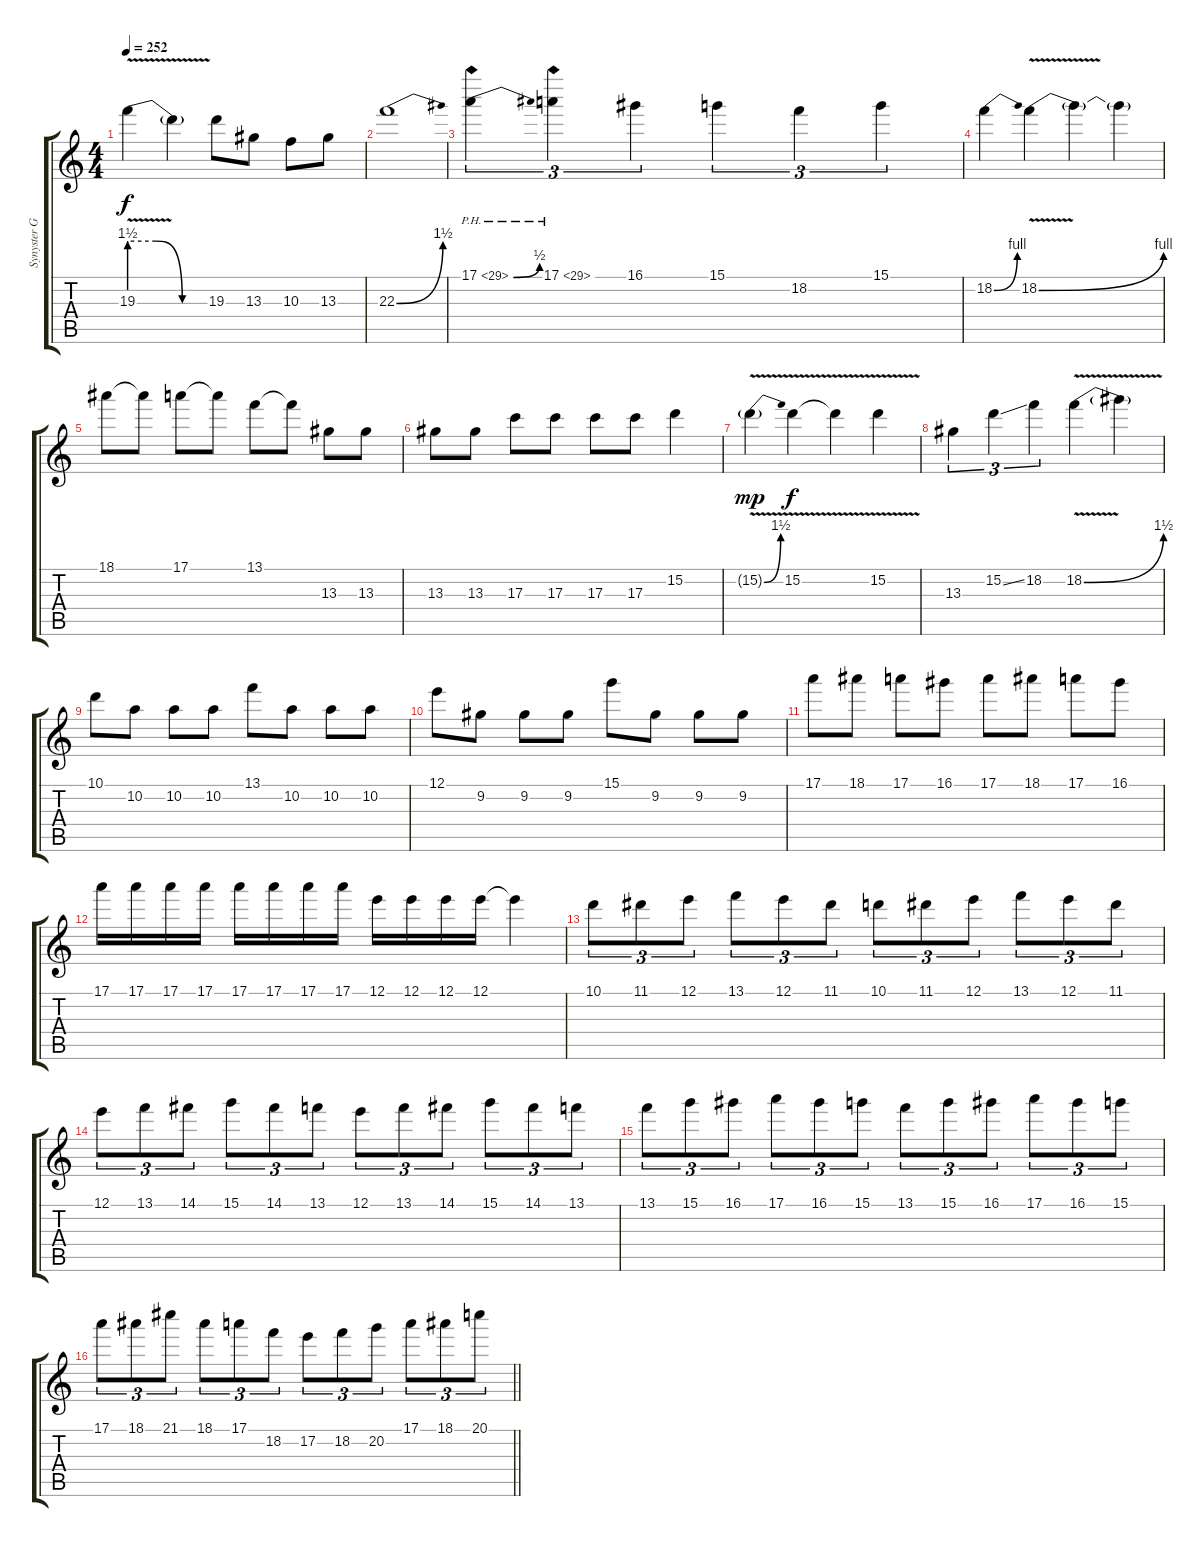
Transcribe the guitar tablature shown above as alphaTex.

\track ("Synyster Gates" "Synyster G") {instrument distortionguitar}
\staff {score tabs}
\tuning (E4 B3 G3 D3 A2 D2) {hide}
\ts (4 4)
\tempo 252
\clef g2
\ks c
19.3{be (custom 0 6 20 6 40 0 60 0) v}.4{dy f} 19.3{t}.4 19.3.8 13.3.8 10.3.8 13.3.8 |
22.3{be (bend 0 0 60 6)}.1 |
17.1{be (bend 0 0 60 2) ph 12}.4{tu (3 2)} 17.1{ph 12}.4{tu (3 2)} 16.1.4{tu (3 2)} 15.1.4{tu (3 2)} 18.2.4{tu (3 2)} 15.1.4{tu (3 2)} |
18.2{be (bend 0 0 60 4)}.4 18.2{be (bend 0 0 60 4) v}.4 18.2{t}.4 18.2{t}.4 |
18.1.8 18.1{t}.8 17.1.8 17.1{t}.8 13.1.8 13.1{t}.8 13.3.8 13.3.8 |
13.3.8 13.3.8 17.3.8 17.3.8 17.3.8 17.3.8 15.2.4 |
15.2{be (bend 0 0 60 6) v g}.4{dy mp} 15.2{v}.4{dy f} 15.2{t}.4 15.2{v}.4 |
13.3.4{tu (3 2)} 15.2{ss}.4{tu (3 2)} 18.2.4{tu (3 2)} 18.2{be (bend 0 0 60 6) v}.4 18.2{t}.4 |
10.1.8 10.2.8 10.2.8 10.2.8 13.1.8 10.2.8 10.2.8 10.2.8 |
12.1.8 9.2.8 9.2.8 9.2.8 15.1.8 9.2.8 9.2.8 9.2.8 |
17.1.8 18.1.8 17.1.8 16.1.8 17.1.8 18.1.8 17.1.8 16.1.8 |
17.1.16 17.1.16 17.1.16 17.1.16 17.1.16 17.1.16 17.1.16 17.1.16 12.1.16 12.1.16 12.1.16 12.1.16 12.1{t}.4 |
10.1.8{tu (3 2)} 11.1.8{tu (3 2)} 12.1.8{tu (3 2)} 13.1.8{tu (3 2)} 12.1.8{tu (3 2)} 11.1.8{tu (3 2)} 10.1.8{tu (3 2)} 11.1.8{tu (3 2)} 12.1.8{tu (3 2)} 13.1.8{tu (3 2)} 12.1.8{tu (3 2)} 11.1.8{tu (3 2)} |
12.1.8{tu (3 2)} 13.1.8{tu (3 2)} 14.1.8{tu (3 2)} 15.1.8{tu (3 2)} 14.1.8{tu (3 2)} 13.1.8{tu (3 2)} 12.1.8{tu (3 2)} 13.1.8{tu (3 2)} 14.1.8{tu (3 2)} 15.1.8{tu (3 2)} 14.1.8{tu (3 2)} 13.1.8{tu (3 2)} |
13.1.8{tu (3 2)} 15.1.8{tu (3 2)} 16.1.8{tu (3 2)} 17.1.8{tu (3 2)} 16.1.8{tu (3 2)} 15.1.8{tu (3 2)} 13.1.8{tu (3 2)} 15.1.8{tu (3 2)} 16.1.8{tu (3 2)} 17.1.8{tu (3 2)} 16.1.8{tu (3 2)} 15.1.8{tu (3 2)} |
\barLineRight lightlight
17.1.8{tu (3 2)} 18.1.8{tu (3 2)} 21.1.8{tu (3 2)} 18.1.8{tu (3 2)} 17.1.8{tu (3 2)} 18.2.8{tu (3 2)} 17.2.8{tu (3 2)} 18.2.8{tu (3 2)} 20.2.8{tu (3 2)} 17.1.8{tu (3 2)} 18.1.8{tu (3 2)} 20.1.8{tu (3 2)}
